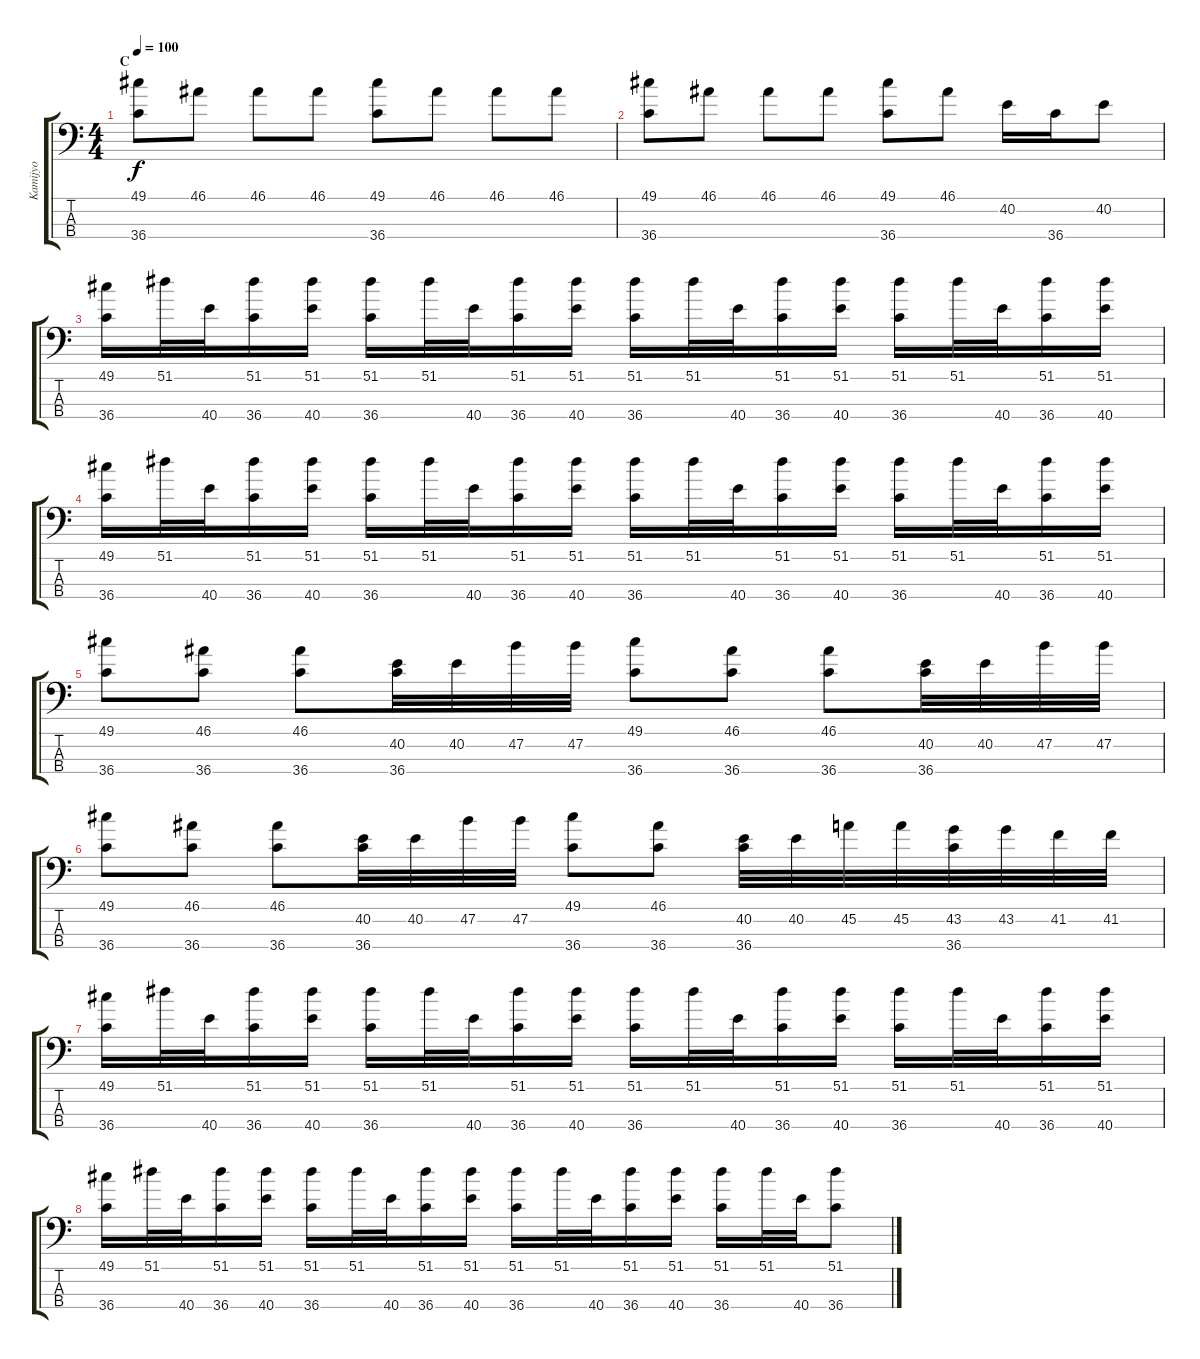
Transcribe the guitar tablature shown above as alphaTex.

\track ("Kamijyo" "Kamijyo") {instrument acousticgrandpiano}
\staff {score tabs}
\tuning (C-1 C-1 C-1 C-1) {hide}
\ts (4 4)
\section ("" "C")
\tempo 100
\clef f4
\ks c
(49.1 36.4).8{dy f} 46.1.8 46.1.8 46.1.8 (49.1 36.4).8 46.1.8 46.1.8 46.1.8 |
(49.1 36.4).8 46.1.8 46.1.8 46.1.8 (49.1 36.4).8 46.1.8 40.2.16 36.4.16 40.2.8 |
(49.1 36.4).16 51.1.32 40.4.32 (51.1 36.4).16 (51.1 40.4).16 (51.1 36.4).16 51.1.32 40.4.32 (51.1 36.4).16 (51.1 40.4).16 (51.1 36.4).16 51.1.32 40.4.32 (51.1 36.4).16 (51.1 40.4).16 (51.1 36.4).16 51.1.32 40.4.32 (51.1 36.4).16 (51.1 40.4).16 |
(49.1 36.4).16 51.1.32 40.4.32 (51.1 36.4).16 (51.1 40.4).16 (51.1 36.4).16 51.1.32 40.4.32 (51.1 36.4).16 (51.1 40.4).16 (51.1 36.4).16 51.1.32 40.4.32 (51.1 36.4).16 (51.1 40.4).16 (51.1 36.4).16 51.1.32 40.4.32 (51.1 36.4).16 (51.1 40.4).16 |
(49.1 36.4).8 (46.1 36.4).8 (46.1 36.4).8 (40.2 36.4).32 40.2.32 47.2.32 47.2.32 (49.1 36.4).8 (46.1 36.4).8 (46.1 36.4).8 (40.2 36.4).32 40.2.32 47.2.32 47.2.32 |
(49.1 36.4).8 (46.1 36.4).8 (46.1 36.4).8 (40.2 36.4).32 40.2.32 47.2.32 47.2.32 (49.1 36.4).8 (46.1 36.4).8 (40.2 36.4).32 40.2.32 45.2.32 45.2.32 (43.2 36.4).32 43.2.32 41.2.32 41.2.32 |
(49.1 36.4).16 51.1.32 40.4.32 (51.1 36.4).16 (51.1 40.4).16 (51.1 36.4).16 51.1.32 40.4.32 (51.1 36.4).16 (51.1 40.4).16 (51.1 36.4).16 51.1.32 40.4.32 (51.1 36.4).16 (51.1 40.4).16 (51.1 36.4).16 51.1.32 40.4.32 (51.1 36.4).16 (51.1 40.4).16 |
(49.1 36.4).16 51.1.32 40.4.32 (51.1 36.4).16 (51.1 40.4).16 (51.1 36.4).16 51.1.32 40.4.32 (51.1 36.4).16 (51.1 40.4).16 (51.1 36.4).16 51.1.32 40.4.32 (51.1 36.4).16 (51.1 40.4).16 (51.1 36.4).16 51.1.32 40.4.32 (51.1 36.4).8
